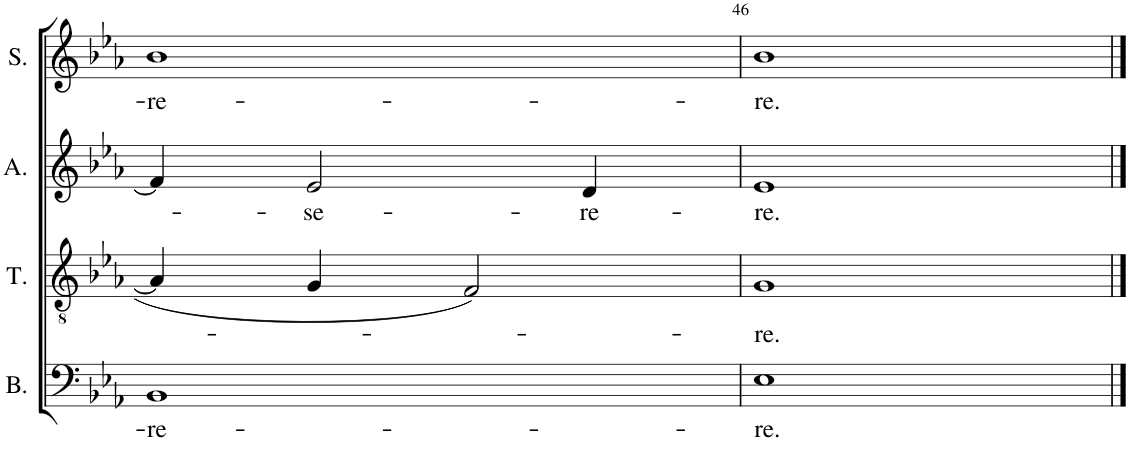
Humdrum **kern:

**kern	**text	**kern	**text	**kern	**text	**kern	**text
*part4	*part4	*part3	*part3	*part2	*part2	*part1	*part1
*staff4	*staff4	*staff3	*staff3	*staff2	*staff2	*staff1	*staff1
*I"Bass	*	*I"Tenor	*	*I"Alto	*	*I"Soprano	*
*I'B.	*	*I'T.	*	*I'A.	*	*I'S.	*
!!LO:PB:g=z
*clefF4	*	*clefGv2	*	*clefG2	*	*clefG2	*
*k[b-e-a-]	*	*k[b-e-a-]	*	*k[b-e-a-]	*	*k[b-e-a-]	*
*M4/4	*	*M4/4	*	*M4/4	*	*M4/4	*
*met(c)	*	*met(c)	*	*met(c)	*	*met(c)	*
=45	=45	=45	=45	=45	=45	=45	=45
!	!LO:LY:b	!	!	!	!	!	!LO:LY:b
1BB-	-re-	4A-/]	.	4f/]	.	1b-	-re-
!	!	!	!	!	!LO:LY:b	!	!
.	.	4G/	.	2e-/	-se-	.	.
.	.	2F/	.	.	.	.	.
!	!	!	!	!	!LO:LY:b	!	!
.	.	.	.	4d/	-re-	.	.
=46	=46	=46	=46	=46	=46	=46	=46
!	!LO:LY:b	!	!LO:LY:b	!	!LO:LY:b	!	!LO:LY:b
1E-	-re.	1G	-re.	1e-	-re.	1b-	-re.
==	==	==	==	==	==	==	==
*-	*-	*-	*-	*-	*-	*-	*-
